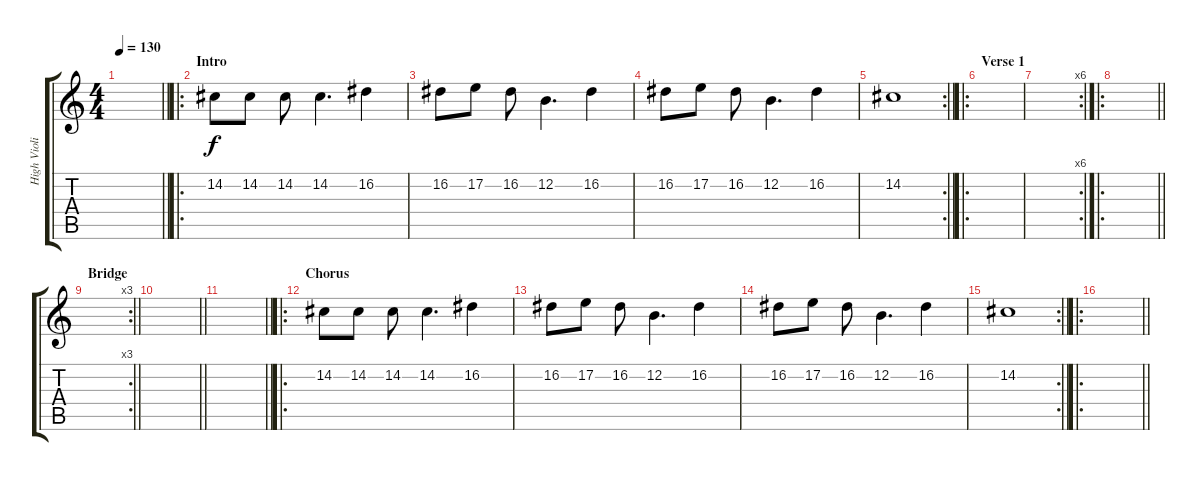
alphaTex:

\track ("High Violin" "High Violi") {instrument violin}
\staff {score tabs}
\tuning (E4 B3 G3 D3 A2 E2) {hide}
\ts (4 4)
\tempo 130
\clef g2
\barLineRight lightlight
\ks c
|
\ro
\section ("" "Intro")
14.2.8 14.2.8 14.2.8 14.2.4{d} 16.2.4 |
16.2.8 17.2.8 16.2.8 12.2.4{d} 16.2.4 |
16.2.8 17.2.8 16.2.8 12.2.4{d} 16.2.4 |
\rc 2
\barLineRight lightlight
14.2.1 |
\ro
\section ("" "Verse 1")
|
\rc 6
|
\ro
\barLineRight lightlight
|
\rc 3
\section ("" "Bridge")
\barLineRight lightlight
|
\barLineRight lightlight
|
\barLineRight lightlight
|
\ro
\section ("" "Chorus")
14.2.8 14.2.8 14.2.8 14.2.4{d} 16.2.4 |
16.2.8 17.2.8 16.2.8 12.2.4{d} 16.2.4 |
16.2.8 17.2.8 16.2.8 12.2.4{d} 16.2.4 |
\rc 2
\barLineRight lightlight
14.2.1 |
\ro
\barLineRight lightlight
